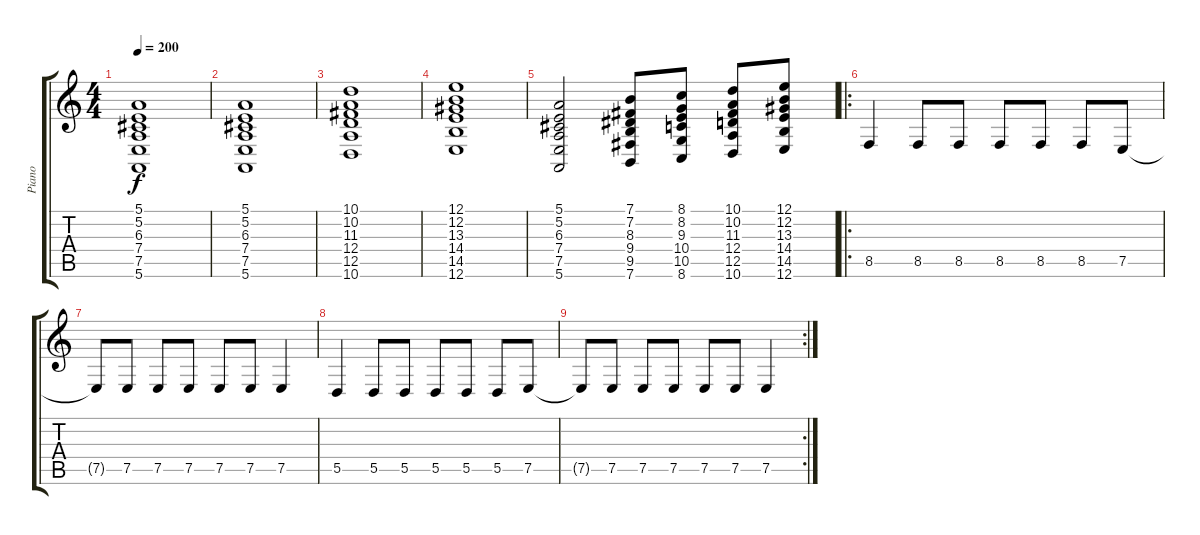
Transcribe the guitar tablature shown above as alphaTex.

\track ("Piano" "Piano") {instrument acousticgrandpiano}
\staff {score tabs}
\tuning (E4 B3 G3 D3 A2 E2) {hide}
\ts (4 4)
\tempo 200
\clef g2
\ks c
(5.1 5.2 6.3 7.4 7.5 5.6).1{dy f} |
(5.1 5.2 6.3 7.4 7.5 5.6).1 |
(10.1 10.2 11.3 12.4 12.5 10.6).1 |
(12.1 12.2 13.3 14.4 14.5 12.6).1 |
(5.1 5.2 6.3 7.4 7.5 5.6).2 (7.1 7.2 8.3 9.4 9.5 7.6).8 (8.1 8.2 9.3 10.4 10.5 8.6).8 (10.1 10.2 11.3 12.4 12.5 10.6).8 (12.1 12.2 13.3 14.4 14.5 12.6).8 |
\ro
8.5.4 8.5.8 8.5.8 8.5.8 8.5.8 8.5.8 7.5.8 |
7.5{t}.8 7.5.8 7.5.8 7.5.8 7.5.8 7.5.8 7.5.4 |
5.5.4 5.5.8 5.5.8 5.5.8 5.5.8 5.5.8 7.5.8 |
\rc 2
7.5{t}.8 7.5.8 7.5.8 7.5.8 7.5.8 7.5.8 7.5.4
